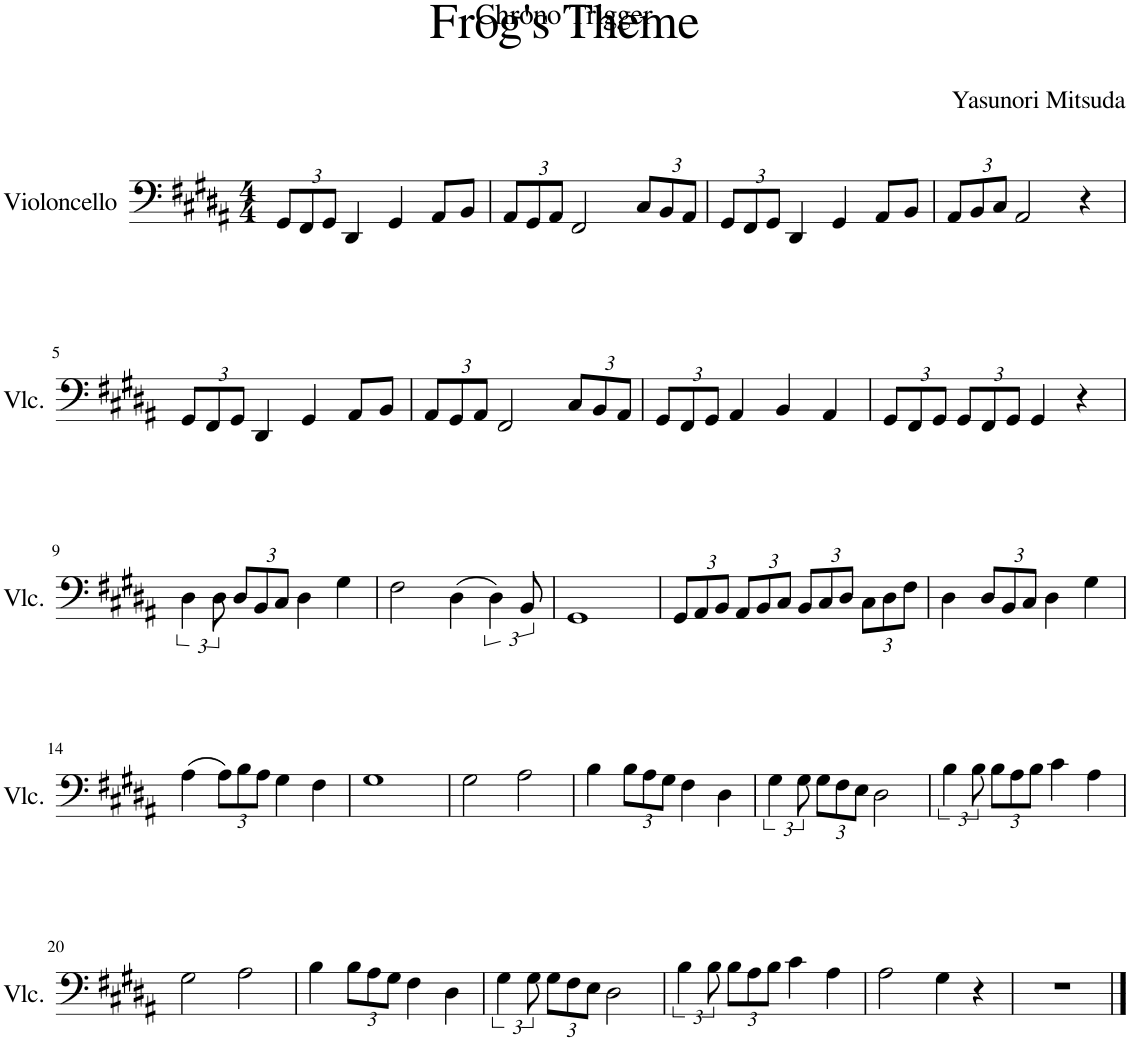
**kern
*part1
*staff1
*I"Violoncello
*I'Vlc.
*clefF4
*k[f#c#g#d#a#]
*M4/4
*Xbrackettup
=1
12GG#/L
12FF#/
12GG#/J
4DD#/
4GG#/
8AA#/L
8BB/J
=2
12AA#/L
12GG#/
12AA#/J
2FF#/
12C#/L
12BB/
12AA#/J
=3
12GG#/L
12FF#/
12GG#/J
4DD#/
4GG#/
8AA#/L
8BB/J
=4
12AA#/L
12BB/
12C#/J
2AA#/
4r
!!LO:LB:g=z
=5
12GG#/L
12FF#/
12GG#/J
4DD#/
4GG#/
8AA#/L
8BB/J
=6
12AA#/L
12GG#/
12AA#/J
2FF#/
12C#/L
12BB/
12AA#/J
=7
12GG#/L
12FF#/
12GG#/J
4AA#/
4BB/
4AA#/
=8
12GG#/L
12FF#/
12GG#/J
12GG#/L
12FF#/
12GG#/J
4GG#/
4r
!!LO:LB:g=z
=9
*brackettup
6D#\
12D#\
*Xbrackettup
12D#/L
12BB/
12C#/J
4D#\
4G#\
=10
2F#\
(4D#\
*brackettup
6D#\)
12BB/
=11
1GG#
=12
*Xbrackettup
12GG#/L
12AA#/
12BB/J
12AA#/L
12BB/
12C#/J
12BB/L
12C#/
12D#/J
12C#\L
12D#\
12F#\J
=13
4D#\
12D#/L
12BB/
12C#/J
4D#\
4G#\
!!LO:LB:g=z
=14
(4A#\
12A#\L)
12B\
12A#\J
4G#\
4F#\
=15
1G#
=16
2G#\
2A#\
=17
4B\
12B\L
12A#\
12G#\J
4F#\
4D#\
=18
*brackettup
6G#\
12G#\
*Xbrackettup
12G#\L
12F#\
12E\J
2D#\
=19
*brackettup
6B\
12B\
*Xbrackettup
12B\L
12A#\
12B\J
4c#\
4A#\
!!LO:LB:g=z
=20
2G#\
2A#\
=21
4B\
12B\L
12A#\
12G#\J
4F#\
4D#\
=22
*brackettup
6G#\
12G#\
*Xbrackettup
12G#\L
12F#\
12E\J
2D#\
=23
*brackettup
6B\
12B\
*Xbrackettup
12B\L
12A#\
12B\J
4c#\
4A#\
=24
2A#\
4G#\
4r
=25
1r
==
*-
